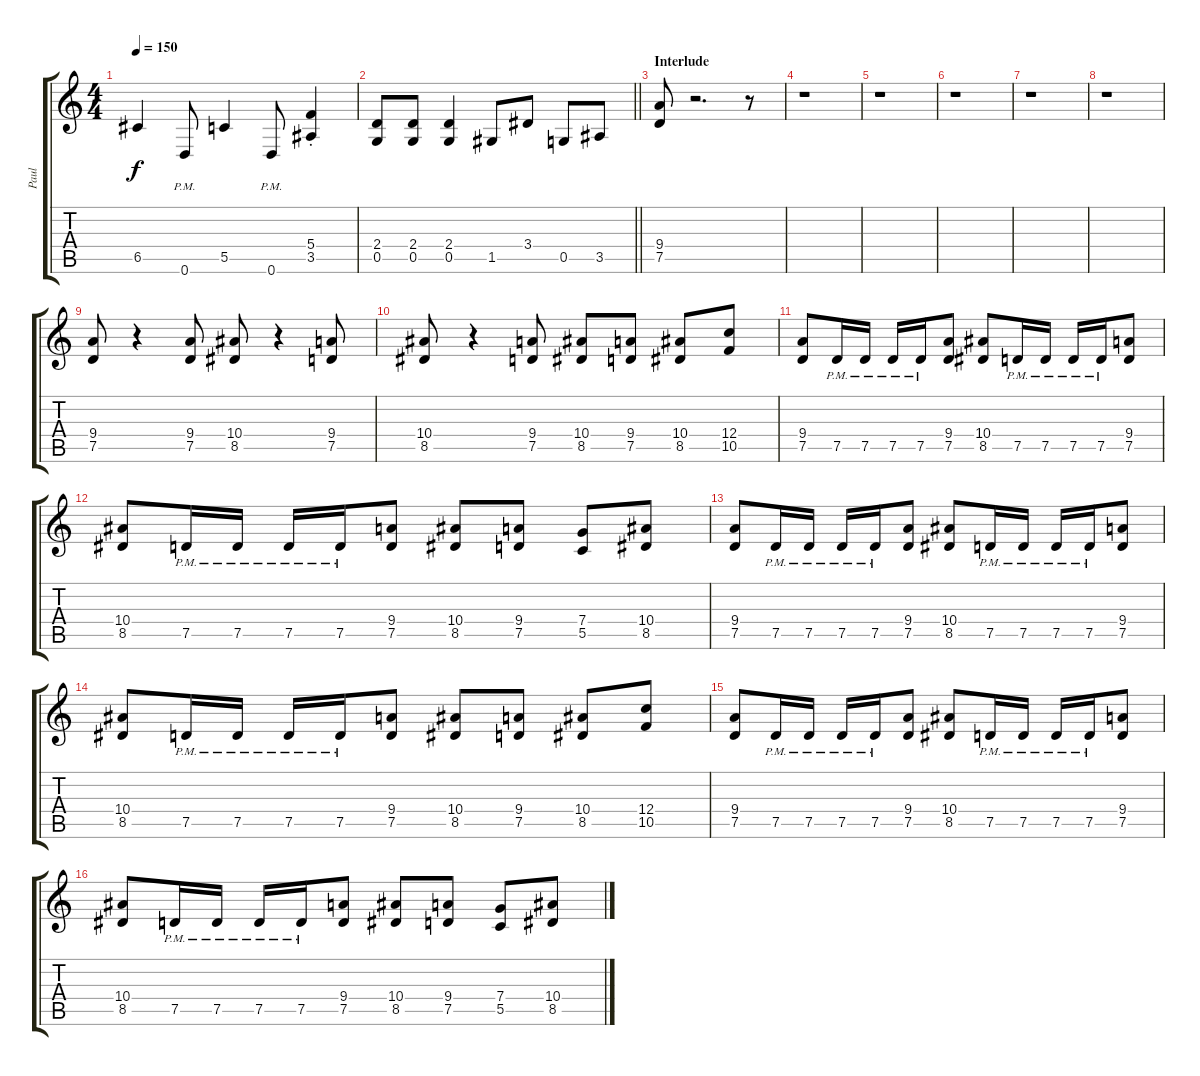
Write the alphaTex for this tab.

\track ("Paul" "Paul") {instrument distortionguitar}
\staff {score tabs}
\tuning (D4 A3 F3 C3 G2 D2) {hide}
\ts (4 4)
\tempo 150
\clef g2
\ks c
6.5.4{dy f} 0.6{pm}.8 5.5.4 0.6{pm}.8 (5.4{st} 3.5{st}).4 |
\barLineRight lightlight
(2.4 0.5).8 (2.4 0.5).8 (2.4 0.5).4 1.5.8 3.4.8 0.5.8 3.5.8 |
\section ("" "Interlude")
(9.4 7.5).8 r.2{d} r.8 |
r.1 |
r.1 |
r.1 |
r.1 |
r.1 |
(9.4 7.5).8 r.4 (9.4 7.5).8 (10.4 8.5).8 r.4 (9.4 7.5).8 |
(10.4 8.5).8 r.4 (9.4 7.5).8 (10.4 8.5).8 (9.4 7.5).8 (10.4 8.5).8 (12.4 10.5).8 |
(9.4 7.5).8 7.5{pm}.16 7.5{pm}.16 7.5{pm}.16 7.5{pm}.16 (9.4 7.5).8 (10.4 8.5).8 7.5{pm}.16 7.5{pm}.16 7.5{pm}.16 7.5{pm}.16 (9.4 7.5).8 |
(10.4 8.5).8 7.5{pm}.16 7.5{pm}.16 7.5{pm}.16 7.5{pm}.16 (9.4 7.5).8 (10.4 8.5).8 (9.4 7.5).8 (7.4 5.5).8 (10.4 8.5).8 |
(9.4 7.5).8 7.5{pm}.16 7.5{pm}.16 7.5{pm}.16 7.5{pm}.16 (9.4 7.5).8 (10.4 8.5).8 7.5{pm}.16 7.5{pm}.16 7.5{pm}.16 7.5{pm}.16 (9.4 7.5).8 |
(10.4 8.5).8 7.5{pm}.16 7.5{pm}.16 7.5{pm}.16 7.5{pm}.16 (9.4 7.5).8 (10.4 8.5).8 (9.4 7.5).8 (10.4 8.5).8 (12.4 10.5).8 |
(9.4 7.5).8 7.5{pm}.16 7.5{pm}.16 7.5{pm}.16 7.5{pm}.16 (9.4 7.5).8 (10.4 8.5).8 7.5{pm}.16 7.5{pm}.16 7.5{pm}.16 7.5{pm}.16 (9.4 7.5).8 |
(10.4 8.5).8 7.5{pm}.16 7.5{pm}.16 7.5{pm}.16 7.5{pm}.16 (9.4 7.5).8 (10.4 8.5).8 (9.4 7.5).8 (7.4 5.5).8 (10.4 8.5).8
